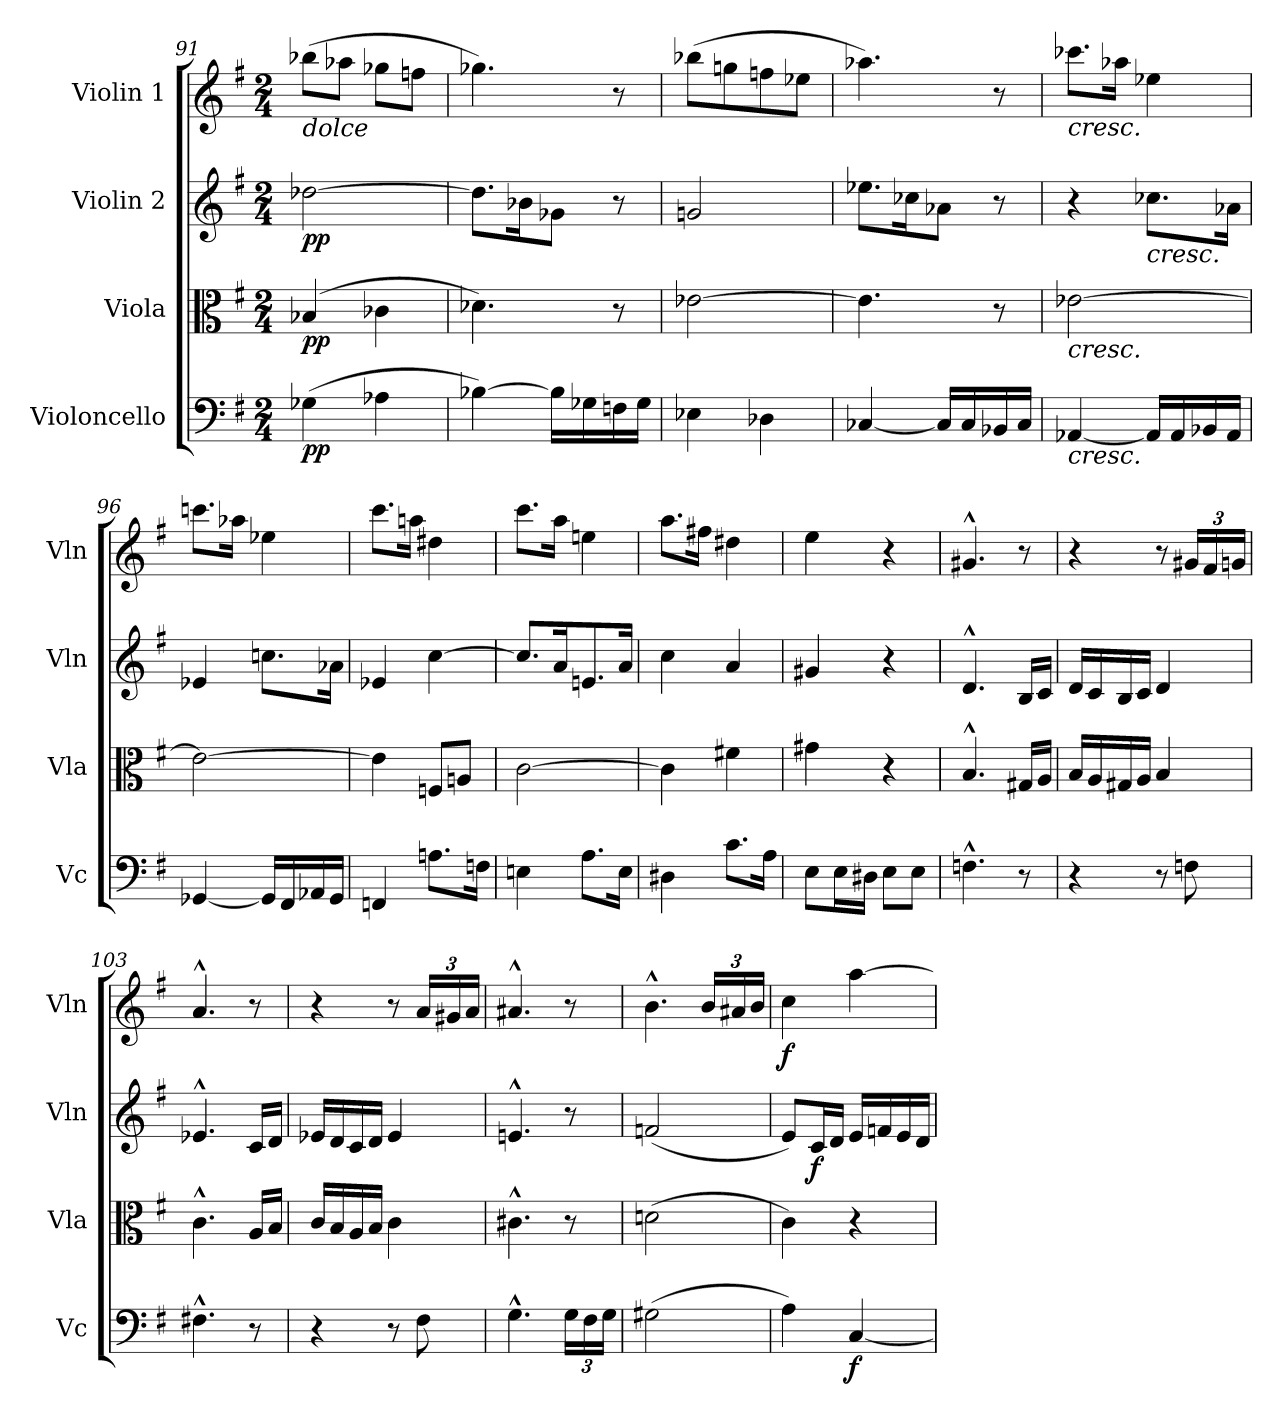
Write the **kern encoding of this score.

**kern	**dynam	**kern	**dynam	**kern	**dynam	**kern	**dynam
*part4	*part4	*part3	*part3	*part2	*part2	*part1	*part1
*staff4	*staff4	*staff3	*staff3	*staff2	*staff2	*staff1	*staff1
*I"Violoncello	*	*I"Viola	*	*I"Violin 2	*	*I"Violin 1	*
*I'Vc	*	*I'Vla	*	*I'Vln	*	*I'Vln	*
*clefF4	*	*clefC3	*	*clefG2	*	*clefG2	*
*k[f#]	*	*k[f#]	*	*k[f#]	*	*k[f#]	*
*M2/4	*	*M2/4	*	*M2/4	*	*M2/4	*
=91	=91	=91	=91	=91	=91	=91	=91
!	!	!	!	!	!	!LO:TX:b:i:t=dolce	!
!	!LO:DY:b	!	!LO:DY:b	!	!LO:DY:b	!	!
(4G-X\	pp	(4B-X/	pp	[2dd-X\	pp	(8bb-X\L	.
.	.	.	.	.	.	8aa-X\J	.
4A-X\	.	4c-X\	.	.	.	8gg-X\L	.
.	.	.	.	.	.	8ffn\J	.
!!LO:PB:g=z
=92	=92	=92	=92	=92	=92	=92	=92
[4B-X\)	.	4.d-X\)	.	8.dd-\L]	.	4.gg-X\)	.
.	.	.	.	16b-X\K	.	.	.
16B-\LL]	.	.	.	8g-X\J	.	.	.
16G-X\	.	.	.	.	.	.	.
16Fn\	.	8r	.	8r	.	8r	.
16G-\JJ	.	.	.	.	.	.	.
=93	=93	=93	=93	=93	=93	=93	=93
4E-X\	.	[2e-X\	.	2gn/	.	(8bb-X\L	.
.	.	.	.	.	.	8ggn\	.
4D-X\	.	.	.	.	.	8ffn\	.
.	.	.	.	.	.	8ee-X\J	.
=94	=94	=94	=94	=94	=94	=94	=94
[4C-X/	.	4.e-\]	.	8.ee-X\L	.	4.aa-X\)	.
.	.	.	.	16cc-X\K	.	.	.
16C-/LL]	.	.	.	8a-X\J	.	.	.
16C-/	.	.	.	.	.	.	.
16BB-X/	.	8r	.	8r	.	8r	.
16C-/JJ	.	.	.	.	.	.	.
=95	=95	=95	=95	=95	=95	=95	=95
!	!	!	!	!	!	!LO:TX:b:i:t=cresc.	!
!	!	!LO:TX:b:i:t=cresc.	!	!	!	!	!
!LO:TX:b:i:t=cresc.	!	!	!	!	!	!	!
[4AA-X/	.	[2e-X\	.	4r	.	8.ccc-X\L	.
.	.	.	.	.	.	16aa-X\Jk	.
!	!	!	!	!LO:TX:b:i:t=cresc.	!	!	!
16AA-/LL]	.	.	.	8.cc-X\L	.	4ee-X\	.
16AA-/	.	.	.	.	.	.	.
16BB-X/	.	.	.	.	.	.	.
16AA-/JJ	.	.	.	16a-X\Jk	.	.	.
=96	=96	=96	=96	=96	=96	=96	=96
[4GG-X/	.	2e-\_	.	4e-X/	.	8.cccn\L	.
.	.	.	.	.	.	16aa-X\Jk	.
16GG-/LL]	.	.	.	8.ccn\L	.	4ee-X\	.
16FF#/	.	.	.	.	.	.	.
16AA-X/	.	.	.	.	.	.	.
16GG-/JJ	.	.	.	16a-X\Jk	.	.	.
=97	=97	=97	=97	=97	=97	=97	=97
4FFn/	.	4e-\]	.	4e-X/	.	8.ccc\L	.
.	.	.	.	.	.	16aan\Jk	.
8.An\L	.	8Fn/L	.	[4cc\	.	4dd#X\	.
.	.	8An/J	.	.	.	.	.
16Fn\Jk	.	.	.	.	.	.	.
=98	=98	=98	=98	=98	=98	=98	=98
4En\	.	[2c\	.	8.cc/L]	.	8.ccc\L	.
.	.	.	.	16a/K	.	16aa\Jk	.
8.A\L	.	.	.	8.en/	.	4een\	.
16E\Jk	.	.	.	16a/Jk	.	.	.
!!LO:LB:g=z
=99	=99	=99	=99	=99	=99	=99	=99
4D#X\	.	4c\]	.	4cc\	.	8.aa\L	.
.	.	.	.	.	.	16ff#X\Jk	.
8.c\L	.	4f#X\	.	4a/	.	4dd#X\	.
16A\Jk	.	.	.	.	.	.	.
=100	=100	=100	=100	=100	=100	=100	=100
8E\L	.	4g#X\	.	4g#X/	.	4ee\	.
16E\L	.	.	.	.	.	.	.
16D#X\JJ	.	.	.	.	.	.	.
8E\L	.	4r	.	4r	.	4r	.
8E\J	.	.	.	.	.	.	.
=101	=101	=101	=101	=101	=101	=101	=101
4.Fn^^\	.	4.B^^/	.	4.d^^/	.	4.g#X^^/	.
8r	.	16G#X/LL	.	16B/LL	.	8r	.
.	.	16A/JJ	.	16c/JJ	.	.	.
=102	=102	=102	=102	=102	=102	=102	=102
4r	.	16B/LL	.	16d/LL	.	4r	.
.	.	16A/	.	16c/	.	.	.
.	.	16G#X/	.	16B/	.	.	.
.	.	16A/JJ	.	16c/JJ	.	.	.
8r	.	4B/	.	4d/	.	8r	.
*	*	*	*	*	*	*Xbrackettup	*
8Fn\	.	.	.	.	.	24g#X/LL	.
.	.	.	.	.	.	24f#/	.
.	.	.	.	.	.	24gn/JJ	.
=103	=103	=103	=103	=103	=103	=103	=103
4.F#X^^\	.	4.c^^\	.	4.e-X^^/	.	4.a^^/	.
8r	.	16A/LL	.	16c/LL	.	8r	.
.	.	16B/JJ	.	16d/JJ	.	.	.
=104	=104	=104	=104	=104	=104	=104	=104
4r	.	16c/LL	.	16e-X/LL	.	4r	.
.	.	16B/	.	16d/	.	.	.
.	.	16A/	.	16c/	.	.	.
.	.	16B/JJ	.	16d/JJ	.	.	.
8r	.	4c\	.	4e-/	.	8r	.
8F#\	.	.	.	.	.	24a/LL	.
.	.	.	.	.	.	24g#X/	.
.	.	.	.	.	.	24a/JJ	.
=105	=105	=105	=105	=105	=105	=105	=105
4.G^^\	.	4.c#X^^\	.	4.en^^/	.	4.a#X^^/	.
*Xbrackettup	*	*	*	*	*	*	*
24G\LL	.	8r	.	8r	.	8r	.
24F#\	.	.	.	.	.	.	.
24G\JJ	.	.	.	.	.	.	.
=106	=106	=106	=106	=106	=106	=106	=106
(2G#X\	.	(2dn\	.	(2fn/	.	4.b^^\	.
.	.	.	.	.	.	24b/LL	.
.	.	.	.	.	.	24a#X/	.
.	.	.	.	.	.	24b/JJ	.
!!LO:LB:g=z
=107	=107	=107	=107	=107	=107	=107	=107
!	!	!	!	!	!	!	!LO:DY:b
4A\)	.	4c\)	.	8e/L)	.	4cc\	f
!	!	!	!	!	!LO:DY:b	!	!
.	.	.	.	16c/L	f	.	.
.	.	.	.	16d/JJ	.	.	.
!	!LO:DY:b	!	!	!	!	!	!
[4C/	f	4r	.	16e/LL	.	[4aa\	.
.	.	.	.	16fn/	.	.	.
.	.	.	.	16e/	.	.	.
.	.	.	.	16d/JJ	.	.	.
=	=	=	=	=	=	=	=
*-	*-	*-	*-	*-	*-	*-	*-
